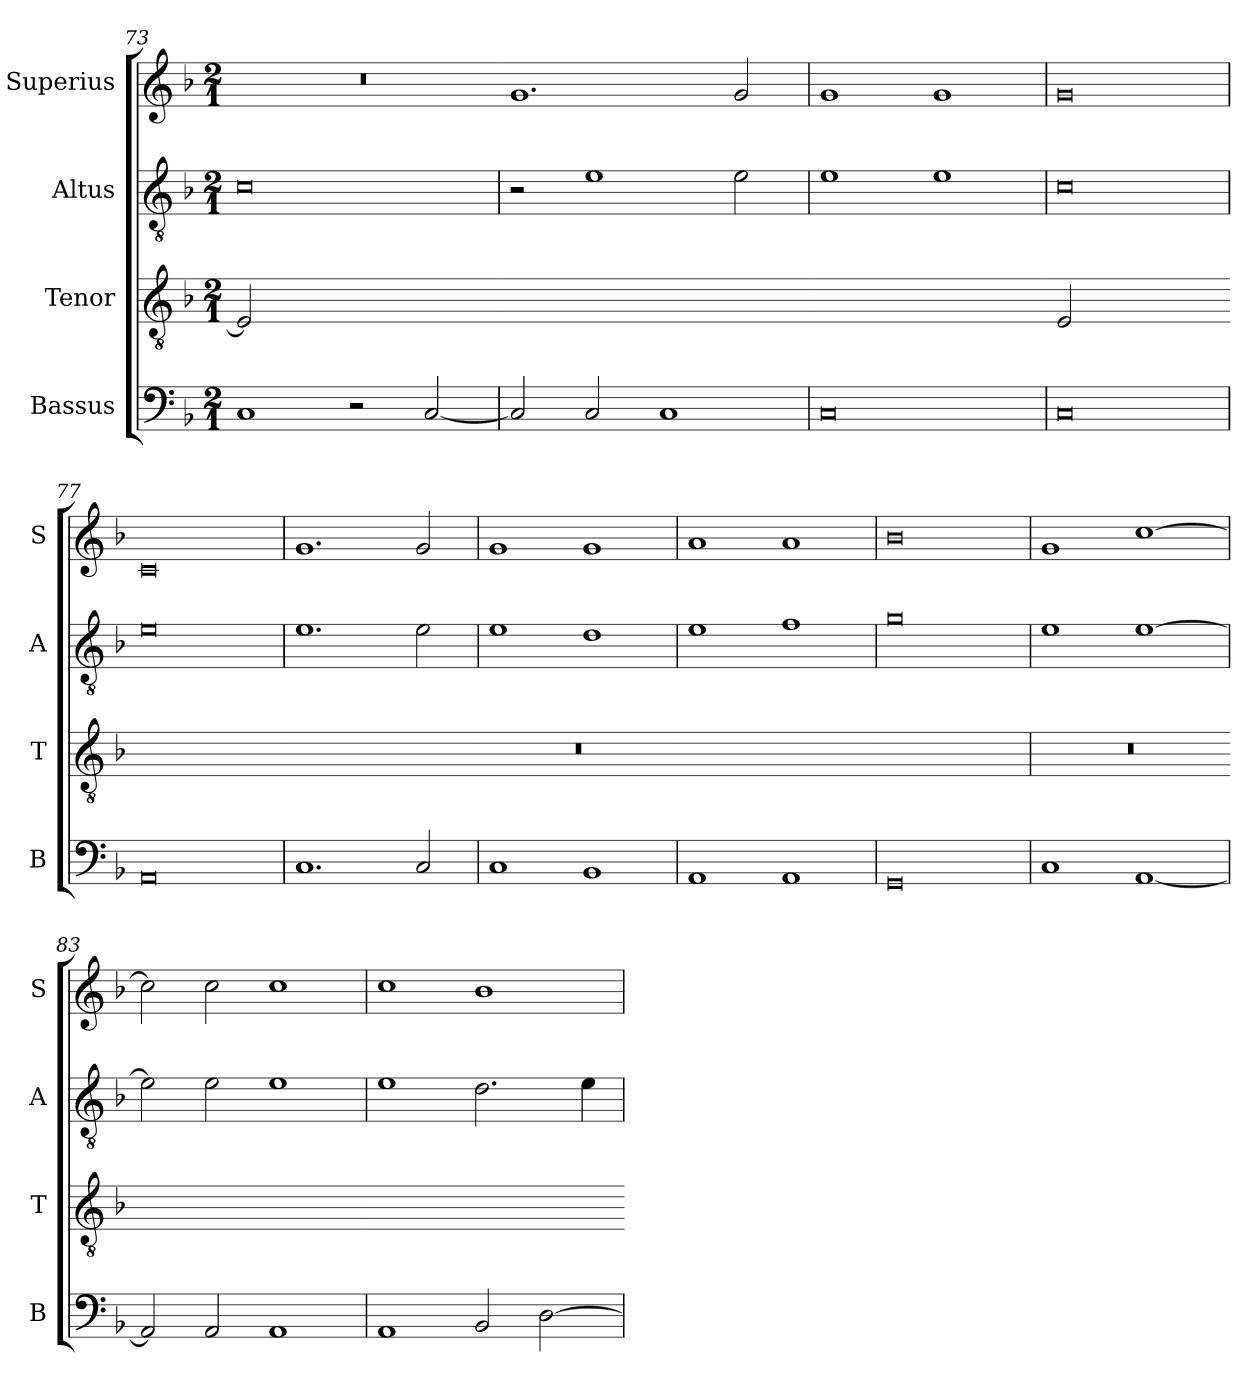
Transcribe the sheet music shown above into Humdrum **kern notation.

**kern	**kern	**kern	**kern
*part4	*part3	*part2	*part1
*staff4	*staff3	*staff2	*staff1
*I"Bassus	*I"Tenor	*I"Altus	*I"Superius
*I'B	*I'T	*I'A	*I'S
*clefF4	*clefGv2	*clefGv2	*clefG2
*k[b-]	*k[b-]	*k[b-]	*k[b-]
*M2/1	*M2/1	*M2/1	*M2/1
=73	=73	=73	=73
!	!LO:N:vis=2	!	!
1C	0E_y	0c	0r
2r	.	.	.
[2C/	.	.	.
=74	=74-	=74	=74
!	!LO:N:vis=2	!	!
2C/]	0Eyy_	2r	1.g
2C/	.	1e	.
1C	.	.	.
.	.	2e\	2g/
=75	=75-	=75	=75
!	!LO:N:vis=2	!	!
0C	0Eyy]	1e	1g
.	.	1e	1g
=76	=76-	=76	=76
!	!LO:N:vis=2	!	!
0C	[y0E	0c	0g
=77	=77-	=77	=77
!	!LO:N:vis=2	!	!
0AA	0Eyy_	0e	0c
=78	=78-	=78	=78
!	!LO:N:vis=2	!	!
1.C	0Eyy]	1.e	1.g
2C/	.	2e\	2g/
=79	=79-	=79	=79
!	!LO:N:vis=2	!	!
1C	0r	1e	1g
1BB-	.	1d	1g
=80	=80-	=80	=80
!	!LO:N:vis=2	!	!
1AA	0ryy	1e	1a
1AA	.	1f	1a
=81	=81-	=81	=81
!	!LO:N:vis=2	!	!
0GG	0ryy	0g	0b-
=82	=82	=82	=82
!	!LO:N:vis=2	!	!
1C	0r	1e	1g
[1AA	.	[1e	[1cc
=83	=83-	=83	=83
!	!LO:N:vis=2	!	!
2AA/]	0ryy	2e\]	2cc\]
2AA/	.	2e\	2cc\
1AA	.	1e	1cc
=84	=84-	=84	=84
!	!LO:N:vis=2	!	!
1AA	0ryy	1e	1cc
2BB-/	.	2.d\	1b-
[2D\	.	.	.
.	.	4e\	.
=	=-	=	=
*-	*-	*-	*-
